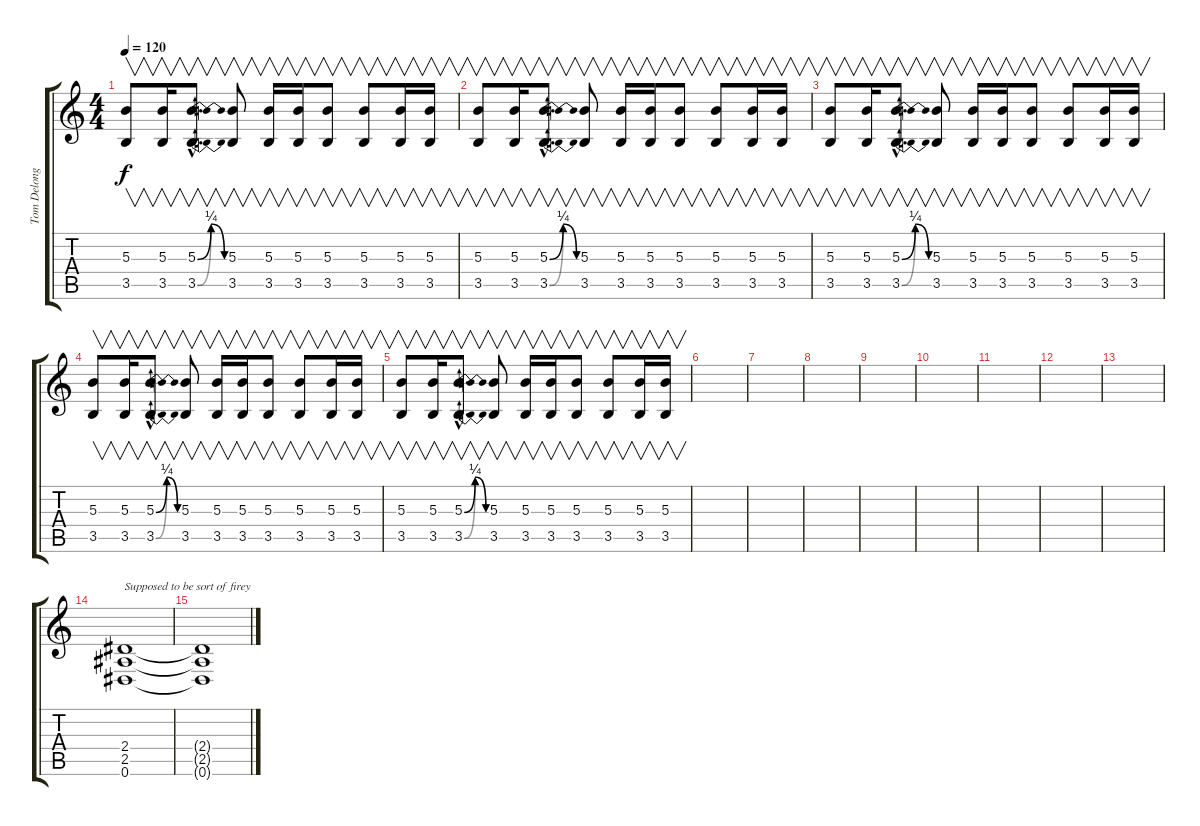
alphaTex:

\track ("Tom Delonge" "Tom Delong") {instrument distortionguitar}
\staff {score tabs}
\tuning (Eb4 Bb3 Gb3 Db3 Ab2 Eb2) {hide}
\ts (4 4)
\tempo 120
\clef g2
\ks c
(5.3 3.5).8{v dy f} (5.3 3.5).16{v} (5.3{be (bendrelease 0 0 30 1 30 1 60 0) hac} 3.5{be (bendrelease 0 0 30 1 30 1 60 0) hac}).8{v d} (5.3 3.5).8{v} (5.3 3.5).16{v} (5.3 3.5).16{v} (5.3 3.5).8{v} (5.3 3.5).8{v} (5.3 3.5).16{v} (5.3 3.5).16{v} |
(5.3 3.5).8{v} (5.3 3.5).16{v} (5.3{be (bendrelease 0 0 30 1 30 1 60 0) hac} 3.5{be (bendrelease 0 0 30 1 30 1 60 0) hac}).8{v d} (5.3 3.5).8{v} (5.3 3.5).16{v} (5.3 3.5).16{v} (5.3 3.5).8{v} (5.3 3.5).8{v} (5.3 3.5).16{v} (5.3 3.5).16{v} |
(5.3 3.5).8{v} (5.3 3.5).16{v} (5.3{be (bendrelease 0 0 30 1 30 1 60 0) hac} 3.5{be (bendrelease 0 0 30 1 30 1 60 0) hac}).8{v d} (5.3 3.5).8{v} (5.3 3.5).16{v} (5.3 3.5).16{v} (5.3 3.5).8{v} (5.3 3.5).8{v} (5.3 3.5).16{v} (5.3 3.5).16{v} |
(5.3 3.5).8{v} (5.3 3.5).16{v} (5.3{be (bendrelease 0 0 30 1 30 1 60 0) hac} 3.5{be (bendrelease 0 0 30 1 30 1 60 0) hac}).8{v d} (5.3 3.5).8{v} (5.3 3.5).16{v} (5.3 3.5).16{v} (5.3 3.5).8{v} (5.3 3.5).8{v} (5.3 3.5).16{v} (5.3 3.5).16{v} |
(5.3 3.5).8{v} (5.3 3.5).16{v} (5.3{be (bendrelease 0 0 30 1 30 1 60 0) hac} 3.5{be (bendrelease 0 0 30 1 30 1 60 0) hac}).8{v d} (5.3 3.5).8{v} (5.3 3.5).16{v} (5.3 3.5).16{v} (5.3 3.5).8{v} (5.3 3.5).8{v} (5.3 3.5).16{v} (5.3 3.5).16{v} |
|
|
|
|
|
|
|
|
(2.4 2.5 0.6).1{txt "Supposed to be sort of firey " instrument applause} |
(2.4{t} 2.5{t} 0.6{t}).1
